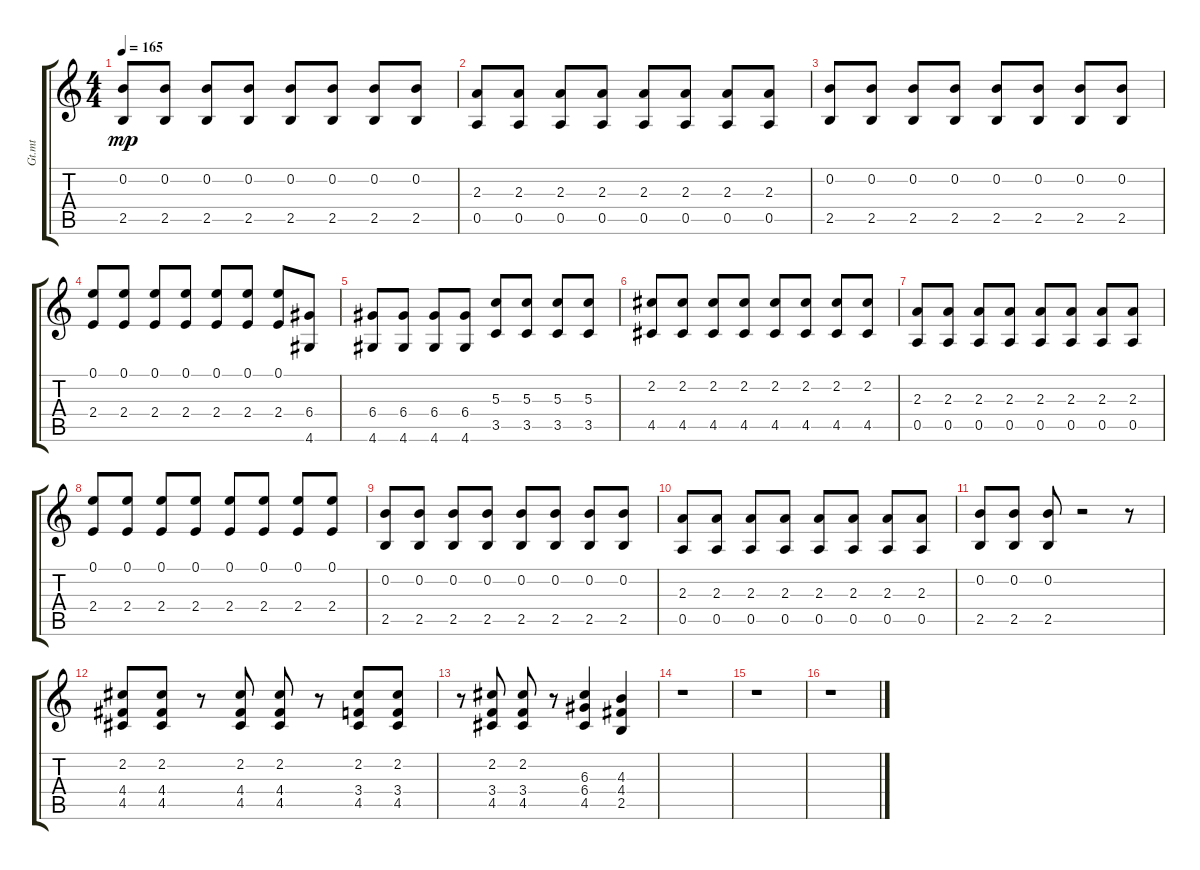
\track ("Gt.mt" "Gt.mt") {instrument electricguitarmuted}
\staff {score tabs}
\tuning (E4 B3 G3 D3 A2 E2) {hide}
\ts (4 4)
\tempo 165
\clef g2
\ks c
(0.2 2.5).8{dy mp} (0.2 2.5).8 (0.2 2.5).8 (0.2 2.5).8 (0.2 2.5).8 (0.2 2.5).8 (0.2 2.5).8 (0.2 2.5).8 |
(2.3 0.5).8 (2.3 0.5).8 (2.3 0.5).8 (2.3 0.5).8 (2.3 0.5).8 (2.3 0.5).8 (2.3 0.5).8 (2.3 0.5).8 |
(0.2 2.5).8 (0.2 2.5).8 (0.2 2.5).8 (0.2 2.5).8 (0.2 2.5).8 (0.2 2.5).8 (0.2 2.5).8 (0.2 2.5).8 |
(0.1 2.4).8 (0.1 2.4).8 (0.1 2.4).8 (0.1 2.4).8 (0.1 2.4).8 (0.1 2.4).8 (0.1 2.4).8 (6.4 4.6).8 |
(6.4 4.6).8 (6.4 4.6).8 (6.4 4.6).8 (6.4 4.6).8 (5.3 3.5).8 (5.3 3.5).8 (5.3 3.5).8 (5.3 3.5).8 |
(2.2 4.5).8 (2.2 4.5).8 (2.2 4.5).8 (2.2 4.5).8 (2.2 4.5).8 (2.2 4.5).8 (2.2 4.5).8 (2.2 4.5).8 |
(2.3 0.5).8 (2.3 0.5).8 (2.3 0.5).8 (2.3 0.5).8 (2.3 0.5).8 (2.3 0.5).8 (2.3 0.5).8 (2.3 0.5).8 |
(0.1 2.4).8 (0.1 2.4).8 (0.1 2.4).8 (0.1 2.4).8 (0.1 2.4).8 (0.1 2.4).8 (0.1 2.4).8 (0.1 2.4).8 |
(0.2 2.5).8 (0.2 2.5).8 (0.2 2.5).8 (0.2 2.5).8 (0.2 2.5).8 (0.2 2.5).8 (0.2 2.5).8 (0.2 2.5).8 |
(2.3 0.5).8 (2.3 0.5).8 (2.3 0.5).8 (2.3 0.5).8 (2.3 0.5).8 (2.3 0.5).8 (2.3 0.5).8 (2.3 0.5).8 |
(0.2 2.5).8 (0.2 2.5).8 (0.2 2.5).8 r.2 r.8 |
(2.2 4.4 4.5).8 (2.2 4.4 4.5).8 r.8 (2.2 4.4 4.5).8 (2.2 4.4 4.5).8 r.8 (2.2 3.4 4.5).8 (2.2 3.4 4.5).8 |
r.8 (2.2 3.4 4.5).8 (2.2 3.4 4.5).8 r.8 (6.3 6.4 4.5).4 (4.3 4.4 2.5).4 |
r.1 |
r.1 |
r.1
